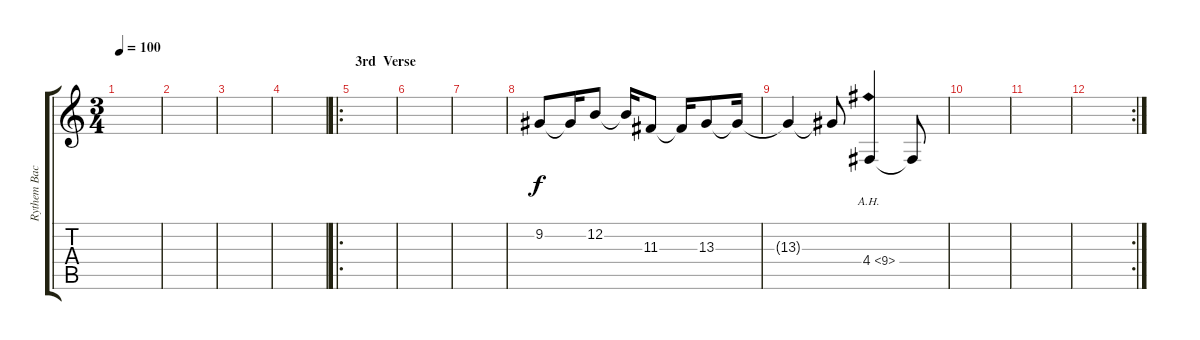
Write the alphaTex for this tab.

\track ("Rythem Back Ground" "Rythem Bac") {instrument lead6voice}
\staff {score tabs}
\tuning (E4 B3 G3 D3 A2 E2) {hide}
\ts (3 4)
\tempo 100
\clef g2
\ks c
|
|
|
|
\ro
\section ("" "3rd  Verse")
|
|
|
9.2.8{volume 8 instrument piccolo} 9.2{t}.16 12.2.8 12.2{t}.16 11.3.8 11.3{t}.16 13.3.8 13.3{t}.16 |
13.3{t}.4 13.3{t}.8 4.4{ah 5}.4 4.4{t}.8 |
|
|
\rc 2
